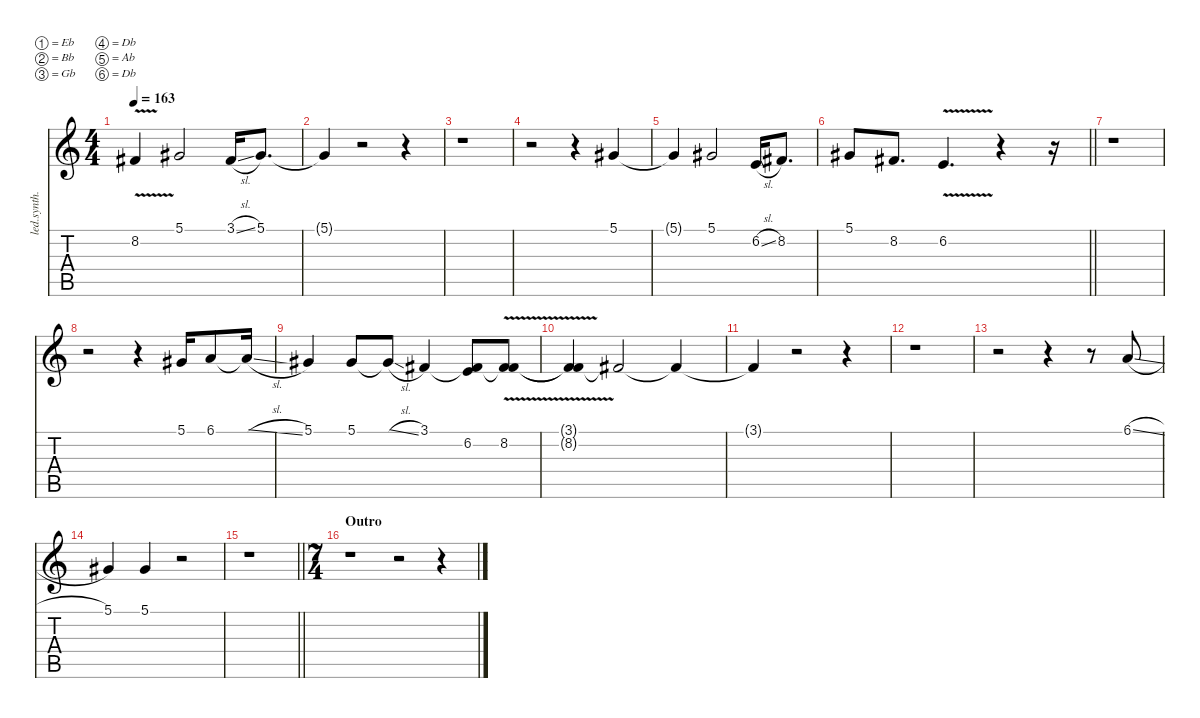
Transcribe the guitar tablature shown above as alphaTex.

\defaultSystemsLayout 4
\hideDynamics
\bracketExtendMode nobrackets
\otherSystemsTrackNameOrientation horizontal
\track ("Backing vocals" "led.synth.") {instrument lead6voice}
\staff {score tabs}
\tuning (Eb4 Bb3 Gb3 Db3 Ab2 Db2)
\ts (4 4)
\tempo 163
\clef g2
\ks c
8.2{v t acc #}.4{dy f} 5.1{acc #}.2 3.1{sl acc #}.16 5.1{acc #}.8{d} |
5.1{t acc #}.4 r.2 r.4 |
r.1 |
r.2 r.4 5.1{acc #}.4 |
5.1{t acc #}.4 5.1{acc #}.2 6.2{sl}.16 8.2{acc #}.8{d} |
\barLineRight lightlight
5.1{acc #}.8 8.2{acc #}.8{d} 6.2{v}.4{d} r.4 r.16 |
\section ("" "")
r.1 |
r.2 r.4 5.1{acc #}.16 6.1.8 6.1{sl t}.16 |
5.1{acc #}.4 5.1{acc #}.8 5.1{sl t acc #}.8 3.1{acc #}.4 (6.2 3.1{t acc #}).8 (8.2{v acc #} 3.1{t acc #}).8 |
(8.2{v t acc #} 3.1{t acc #}).4 3.1{t acc #}.2{dy mf} 3.1{t acc #}.4 |
3.1{t acc #}.4{dy f} r.2 r.4 |
r.1 |
r.2 r.4 r.8 6.1{sl}.8 |
5.1{acc #}.4 5.1{acc #}.4 r.2 |
\barLineRight lightlight
r.1 |
\ts (7 4)
\beaming (8 6 4 4)
\section ("" "Outro")
r.1 r.2 r.4
